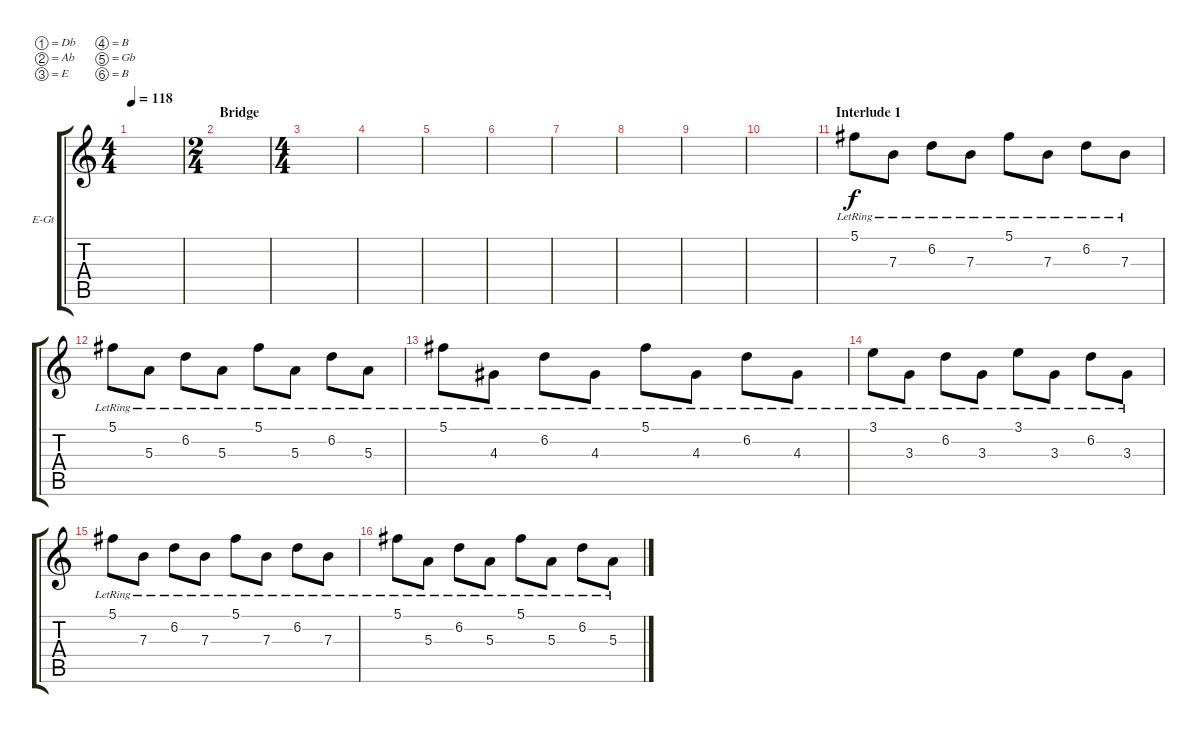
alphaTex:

\bracketExtendMode groupsimilarinstruments
\firstSystemTrackNameOrientation horizontal
\otherSystemsTrackNameOrientation horizontal
\track ("Clean 1" "E-Gt") {instrument electricguitarclean}
\staff {score tabs}
\tuning (Db4 Ab3 E3 B2 Gb2 B1)
\ts (4 4)
\tempo 118
\clef g2
\scale
0.208191
\ks c
|
\ts (2 4)
\beaming (8 2 2)
\section ("" "Bridge")
\scale
0.395904 |
\ts (4 4)
\beaming (8 2 2 2 2)
\scale
0.395904 |
\scale
0.333333 |
\scale
0.333333 |
\scale
0.333333 |
\scale
0.333333 |
\scale
0.333333 |
\scale
0.333333 |
\scale
0.333333 |
\section ("" "Interlude 1")
\scale
0.333333 5.1{lr}.8 7.3{lr}.8 6.2{lr}.8 7.3{lr}.8 5.1{lr}.8 7.3{lr}.8 6.2{lr}.8 7.3{lr}.8 |
\scale
0.333333 5.1{lr}.8 5.3{lr}.8 6.2{lr}.8 5.3{lr}.8 5.1{lr}.8 5.3{lr}.8 6.2{lr}.8 5.3{lr}.8 |
\scale
0.333333 5.1{lr}.8 4.3{lr}.8 6.2{lr}.8 4.3{lr}.8 5.1{lr}.8 4.3{lr}.8 6.2{lr}.8 4.3{lr}.8 |
\scale
0.333333 3.1{lr}.8 3.3{lr}.8 6.2{lr}.8 3.3{lr}.8 3.1{lr}.8 3.3{lr}.8 6.2{lr}.8 3.3{lr}.8 |
\scale
0.333333 5.1{lr}.8 7.3{lr}.8 6.2{lr}.8 7.3{lr}.8 5.1{lr}.8 7.3{lr}.8 6.2{lr}.8 7.3{lr}.8 |
\scale
0.333333 5.1{lr}.8 5.3{lr}.8 6.2{lr}.8 5.3{lr}.8 5.1{lr}.8 5.3{lr}.8 6.2{lr}.8 5.3{lr}.8
